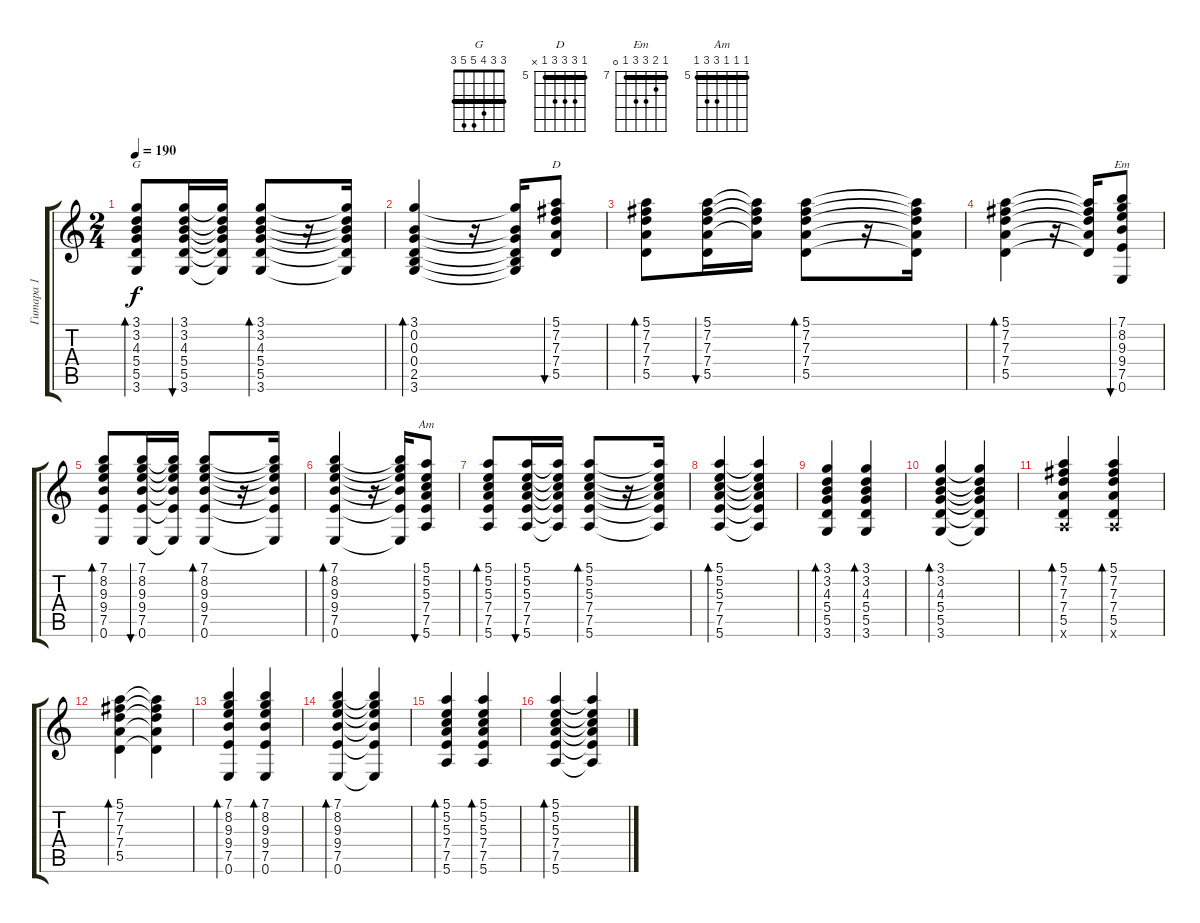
\track ("Гитара 1" "Гитара 1") {instrument overdrivenguitar}
\staff {score tabs}
\tuning (E4 B3 G3 D3 A2 E2) {hide}
\chord ("G" 3 3 4 5 5 3) {barre 3}
\chord ("D" 5 7 7 7 5 x) {firstfret 5 barre 5}
\chord ("Em" 7 8 9 9 7 0) {firstfret 7 barre 7}
\chord ("Am" 5 5 5 7 7 5) {firstfret 5 barre 5}
\ts (2 4)
\tempo 190
\clef g2
\ks c
(3.1 3.2 4.3 5.4 5.5 3.6).8{bd 60 ch "G" dy f} (3.1 3.2 4.3 5.4 5.5 3.6).16{bu 60} (3.1{t} 3.2{t} 4.3{t} 5.4{t} 5.5{t} 3.6{t}).16 (3.1 3.2 4.3 5.4 5.5 3.6).8{bd 60} r.16 (3.1{t} 3.2{t} 4.3{t} 5.4{t} 5.5{t} 3.6{t}).16 |
(3.1 0.2 0.3 0.4 2.5 3.6).4{bd 60} r.16 (3.1{t} 0.2{t} 0.3{t} 0.4{t} 2.5{t} 3.6{t}).16 (5.1 7.2 7.3 7.4 5.5).8{bu 60 ch "D"} |
(5.1 7.2 7.3 7.4 5.5).8{bd 60} (5.1 7.2 7.3 7.4 5.5).16{bu 60} (5.1{t} 7.2{t} 7.3{t} 7.4{t}).16 (5.1 7.2 7.3 7.4 5.5).8{bd 60} r.16 (5.1{t} 7.2{t} 7.3{t} 7.4{t} 5.5{t}).16 |
(5.1 7.2 7.3 7.4 5.5).4{bd 60} r.16 (5.1{t} 7.2{t} 7.3{t} 7.4{t} 5.5{t}).16 (7.1 8.2 9.3 9.4 7.5 0.6).8{bu 60 ch "Em"} |
(7.1 8.2 9.3 9.4 7.5 0.6).8{bd 60} (7.1 8.2 9.3 9.4 7.5 0.6).16{bu 60} (7.1{t} 8.2{t} 9.3{t} 9.4{t} 7.5{t} 0.6{t}).16 (7.1 8.2 9.3 9.4 7.5 0.6).8{bd 60} r.16 (7.1{t} 8.2{t} 9.3{t} 9.4{t} 7.5{t} 0.6{t}).16 |
(7.1 8.2 9.3 9.4 7.5 0.6).4{bd 60} r.16 (7.1{t} 8.2{t} 9.3{t} 9.4{t} 7.5{t} 0.6{t}).16 (5.1 5.2 5.3 7.4 7.5 5.6).8{bu 60 ch "Am"} |
(5.1 5.2 5.3 7.4 7.5 5.6).8{bd 60} (5.1 5.2 5.3 7.4 7.5 5.6).16{bu 60} (5.1{t} 5.2{t} 5.3{t} 7.4{t} 7.5{t} 5.6{t}).16 (5.1 5.2 5.3 7.4 7.5 5.6).8{bd 60} r.16 (5.1{t} 5.2{t} 5.3{t} 7.4{t} 7.5{t} 5.6{t}).16 |
(5.1 5.2 5.3 7.4 7.5 5.6).4{bd 60} (5.1{t} 5.2{t} 5.3{t} 7.4{t} 7.5{t} 5.6{t}).4 |
(3.1 3.2 4.3 5.4 5.5 3.6).4{bd 60} (3.1 3.2 4.3 5.4 5.5 3.6).4{bd 60} |
(3.1 3.2 4.3 5.4 5.5 3.6).4{bd 60} (3.1{t} 3.2{t} 4.3{t} 5.4{t} 5.5{t} 3.6{t}).4 |
(5.1 7.2 7.3 7.4 5.5 5.6{x}).4{bd 60} (5.1 7.2 7.3 7.4 5.5 5.6{x}).4{bd 60} |
(5.1 7.2 7.3 7.4 5.5).4{bd 60} (5.1{t} 7.2{t} 7.3{t} 7.4{t} 5.5{t}).4 |
(7.1 8.2 9.3 9.4 7.5 0.6).4{bd 60} (7.1 8.2 9.3 9.4 7.5 0.6).4{bd 60} |
(7.1 8.2 9.3 9.4 7.5 0.6).4{bd 60} (7.1{t} 8.2{t} 9.3{t} 9.4{t} 7.5{t} 0.6{t}).4 |
(5.1 5.2 5.3 7.4 7.5 5.6).4{bd 60} (5.1 5.2 5.3 7.4 7.5 5.6).4{bd 60} |
(5.1 5.2 5.3 7.4 7.5 5.6).4{bd 60} (5.1{t} 5.2{t} 5.3{t} 7.4{t} 7.5{t} 5.6{t}).4
